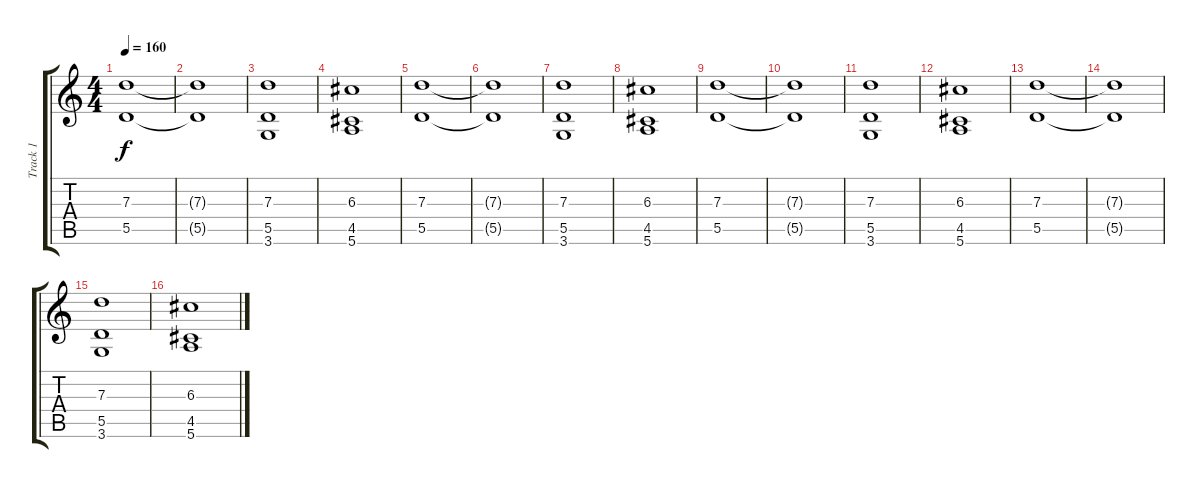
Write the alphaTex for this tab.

\track ("Track 1" "Track 1") {instrument electricguitarclean}
\staff {score tabs}
\tuning (E4 B3 G3 D3 A2 E2) {hide}
\ts (4 4)
\tempo 160
\clef g2
\ks c
(7.3 5.5).1{dy f instrument electricguitarclean} |
(7.3{t} 5.5{t}).1 |
(7.3 5.5 3.6).1 |
(6.3 4.5 5.6).1 |
(7.3 5.5).1{instrument electricguitarclean} |
(7.3{t} 5.5{t}).1 |
(7.3 5.5 3.6).1 |
(6.3 4.5 5.6).1 |
(7.3 5.5).1{instrument electricguitarclean} |
(7.3{t} 5.5{t}).1 |
(7.3 5.5 3.6).1 |
(6.3 4.5 5.6).1 |
(7.3 5.5).1{instrument electricguitarclean} |
(7.3{t} 5.5{t}).1 |
(7.3 5.5 3.6).1 |
(6.3 4.5 5.6).1
